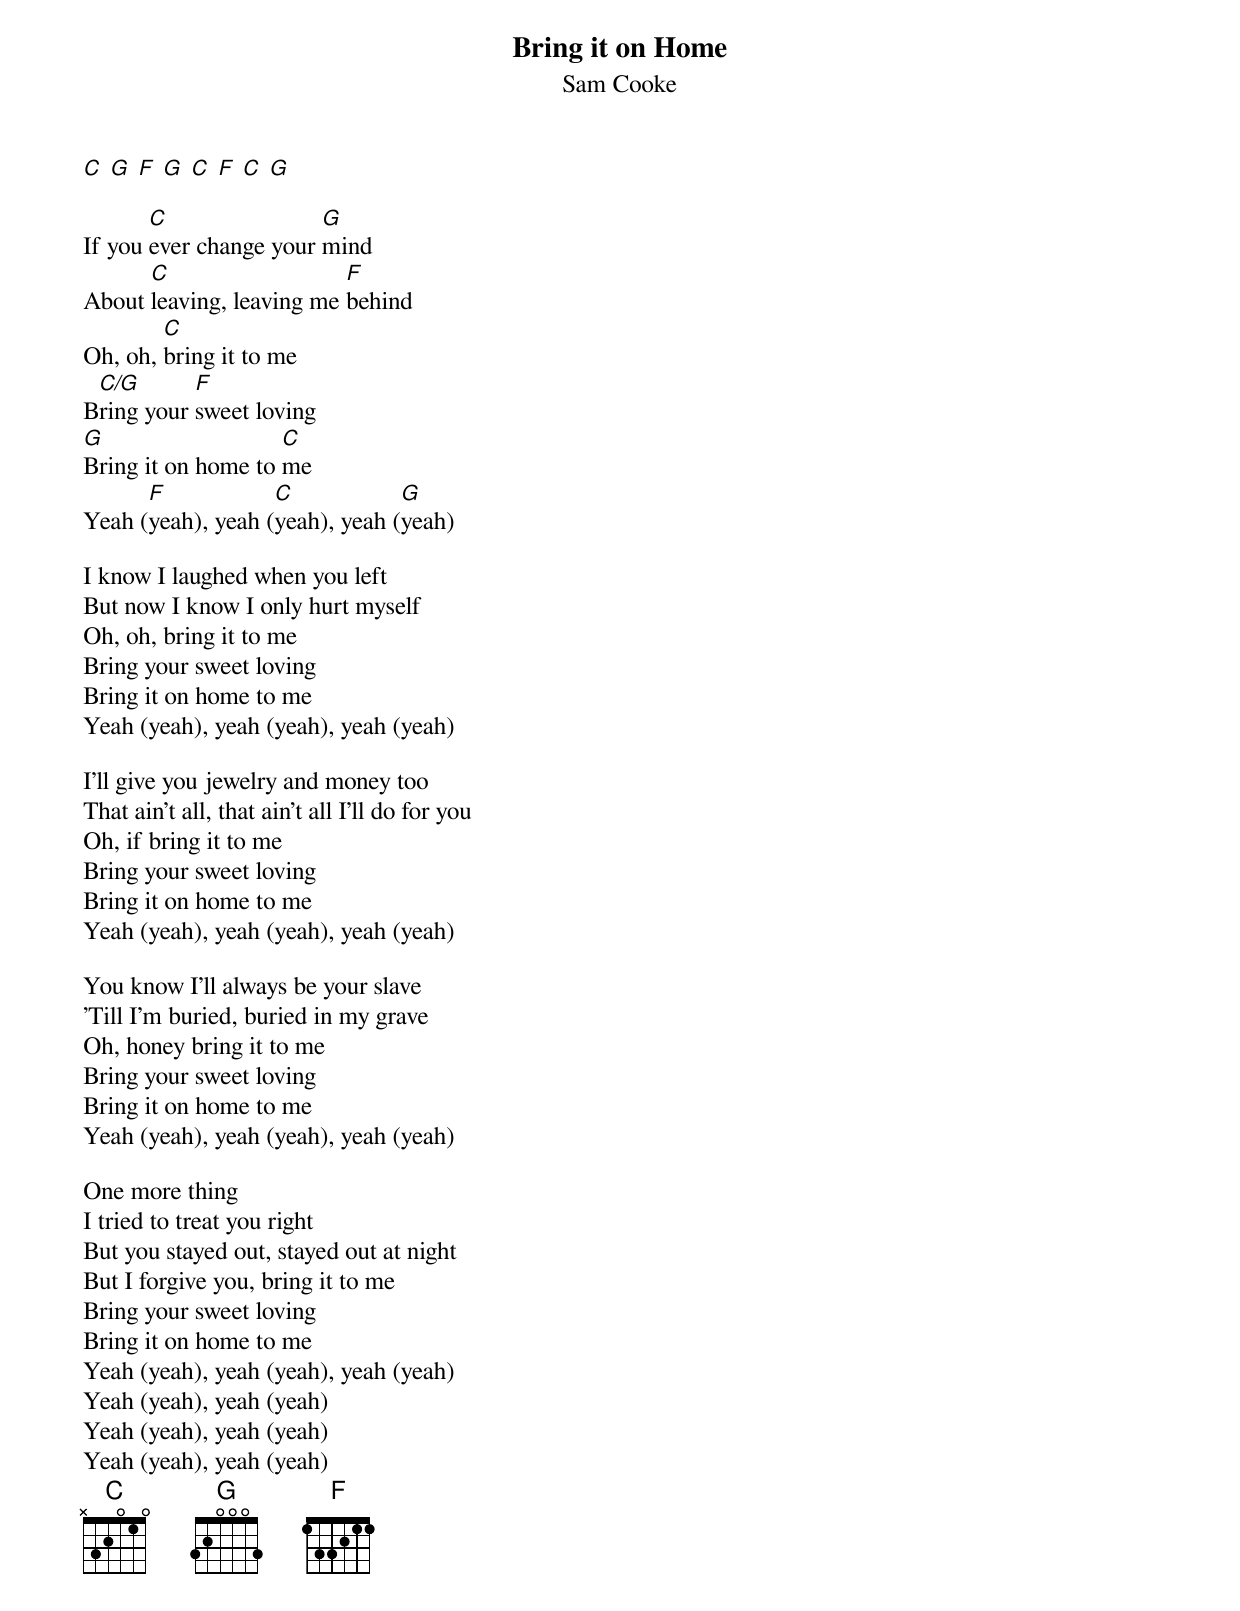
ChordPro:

{title:Bring it on Home}
{subtitle:Sam Cooke}
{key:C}

[C] [G] [F] [G] [C] [F] [C] [G]

If you [C]ever change your [G]mind
About [C]leaving, leaving me [F]behind
Oh, oh, [C]bring it to me
B[C/G]ring your [F]sweet loving
[G]Bring it on home to [C]me
Yeah ([F]yeah), yeah ([C]yeah), yeah ([G]yeah)

I know I laughed when you left
But now I know I only hurt myself
Oh, oh, bring it to me
Bring your sweet loving
Bring it on home to me
Yeah (yeah), yeah (yeah), yeah (yeah)

I'll give you jewelry and money too
That ain't all, that ain't all I'll do for you
Oh, if bring it to me
Bring your sweet loving
Bring it on home to me
Yeah (yeah), yeah (yeah), yeah (yeah)

You know I'll always be your slave
'Till I'm buried, buried in my grave
Oh, honey bring it to me
Bring your sweet loving
Bring it on home to me
Yeah (yeah), yeah (yeah), yeah (yeah)

One more thing
I tried to treat you right
But you stayed out, stayed out at night
But I forgive you, bring it to me
Bring your sweet loving
Bring it on home to me
Yeah (yeah), yeah (yeah), yeah (yeah)
Yeah (yeah), yeah (yeah)
Yeah (yeah), yeah (yeah)
Yeah (yeah), yeah (yeah)
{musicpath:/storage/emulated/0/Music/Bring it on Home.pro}
